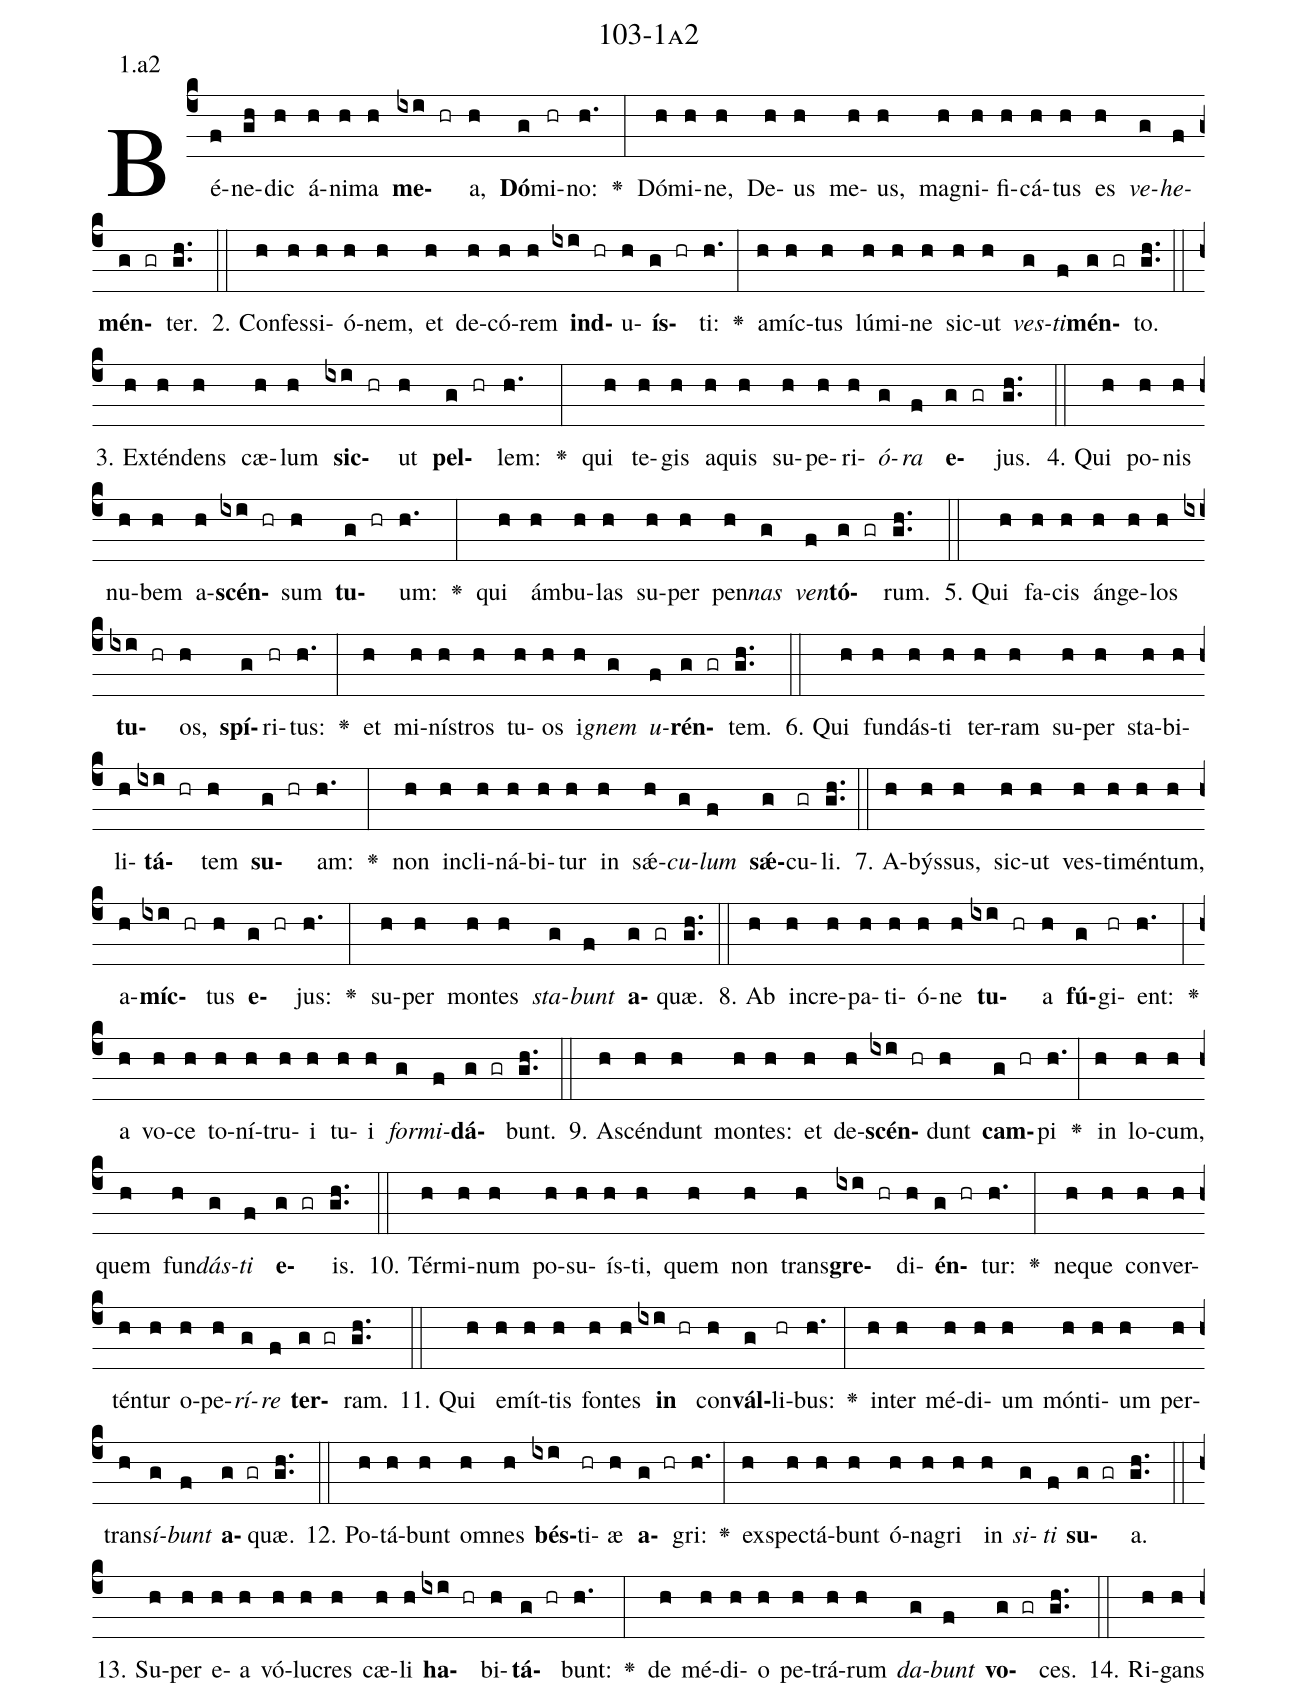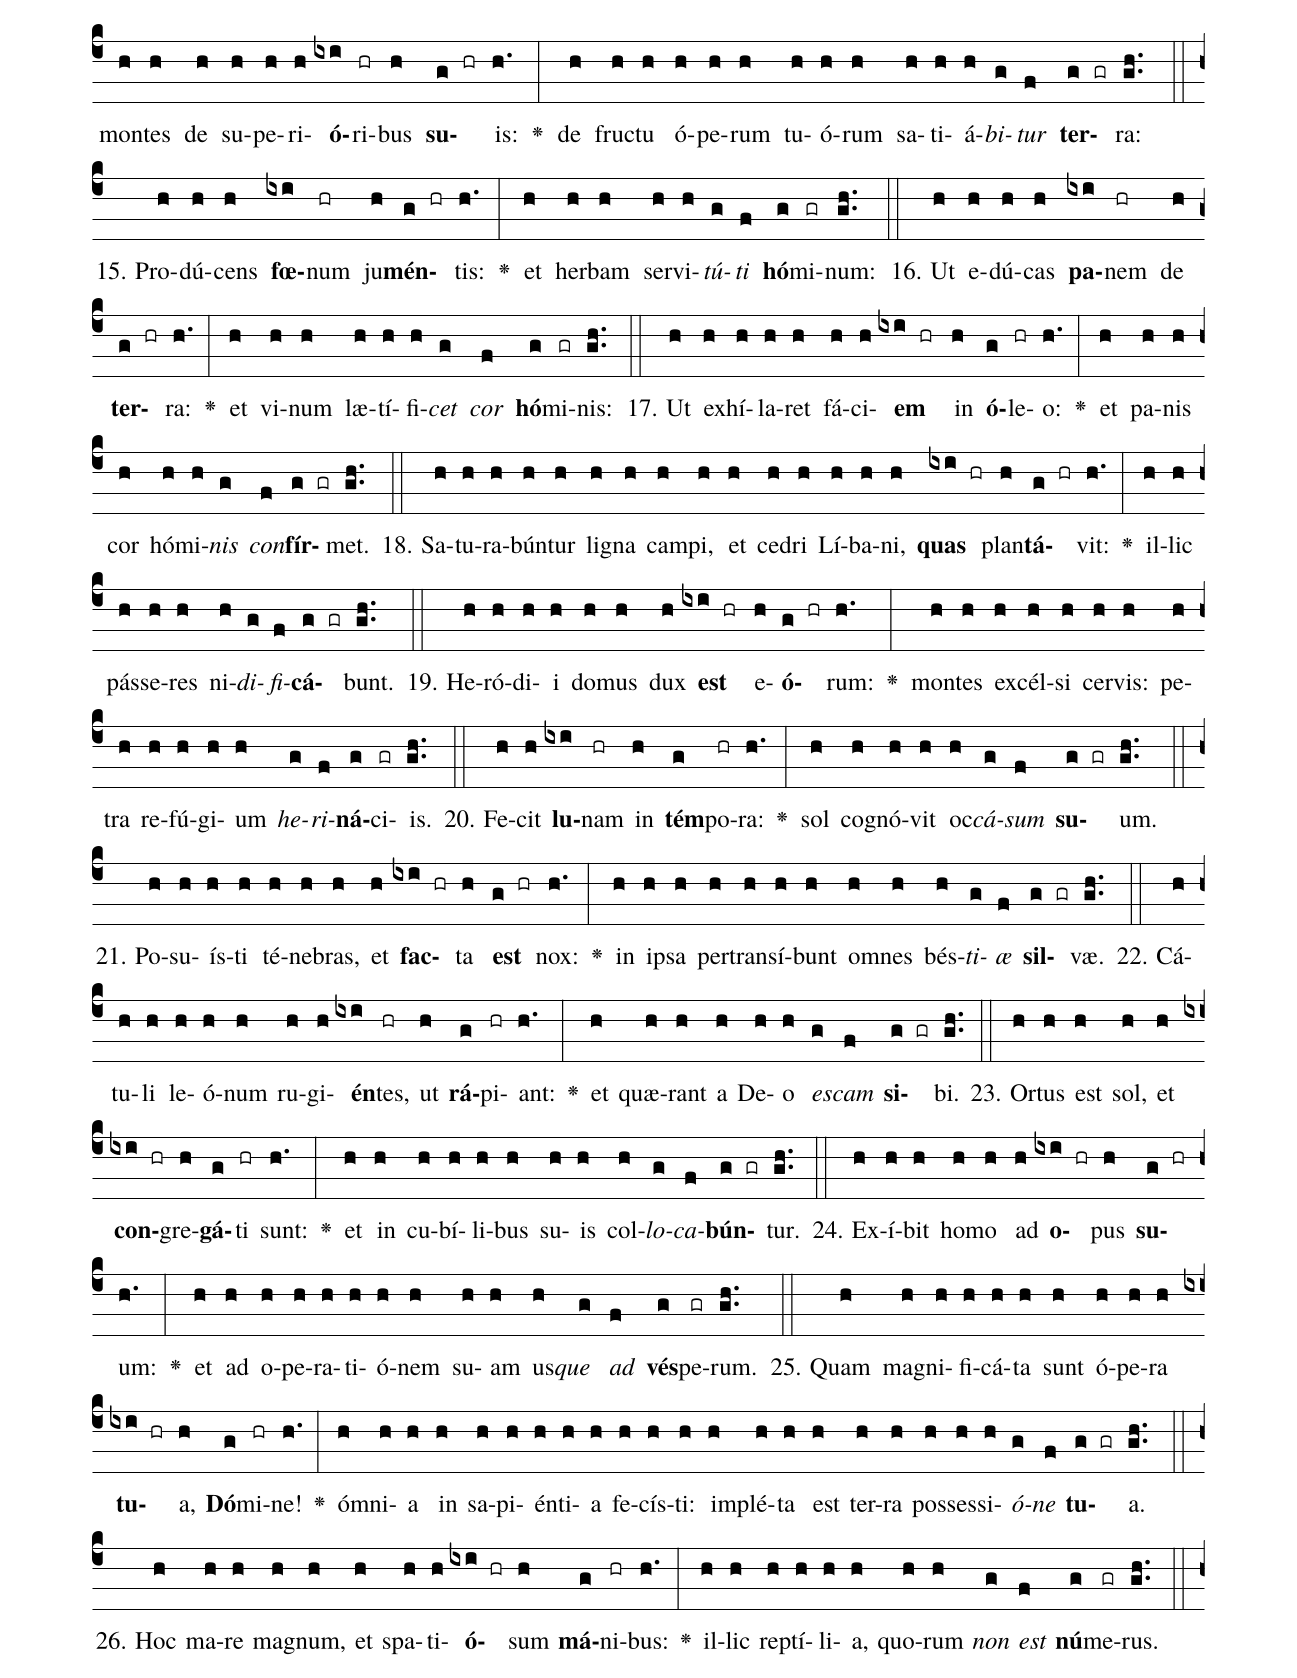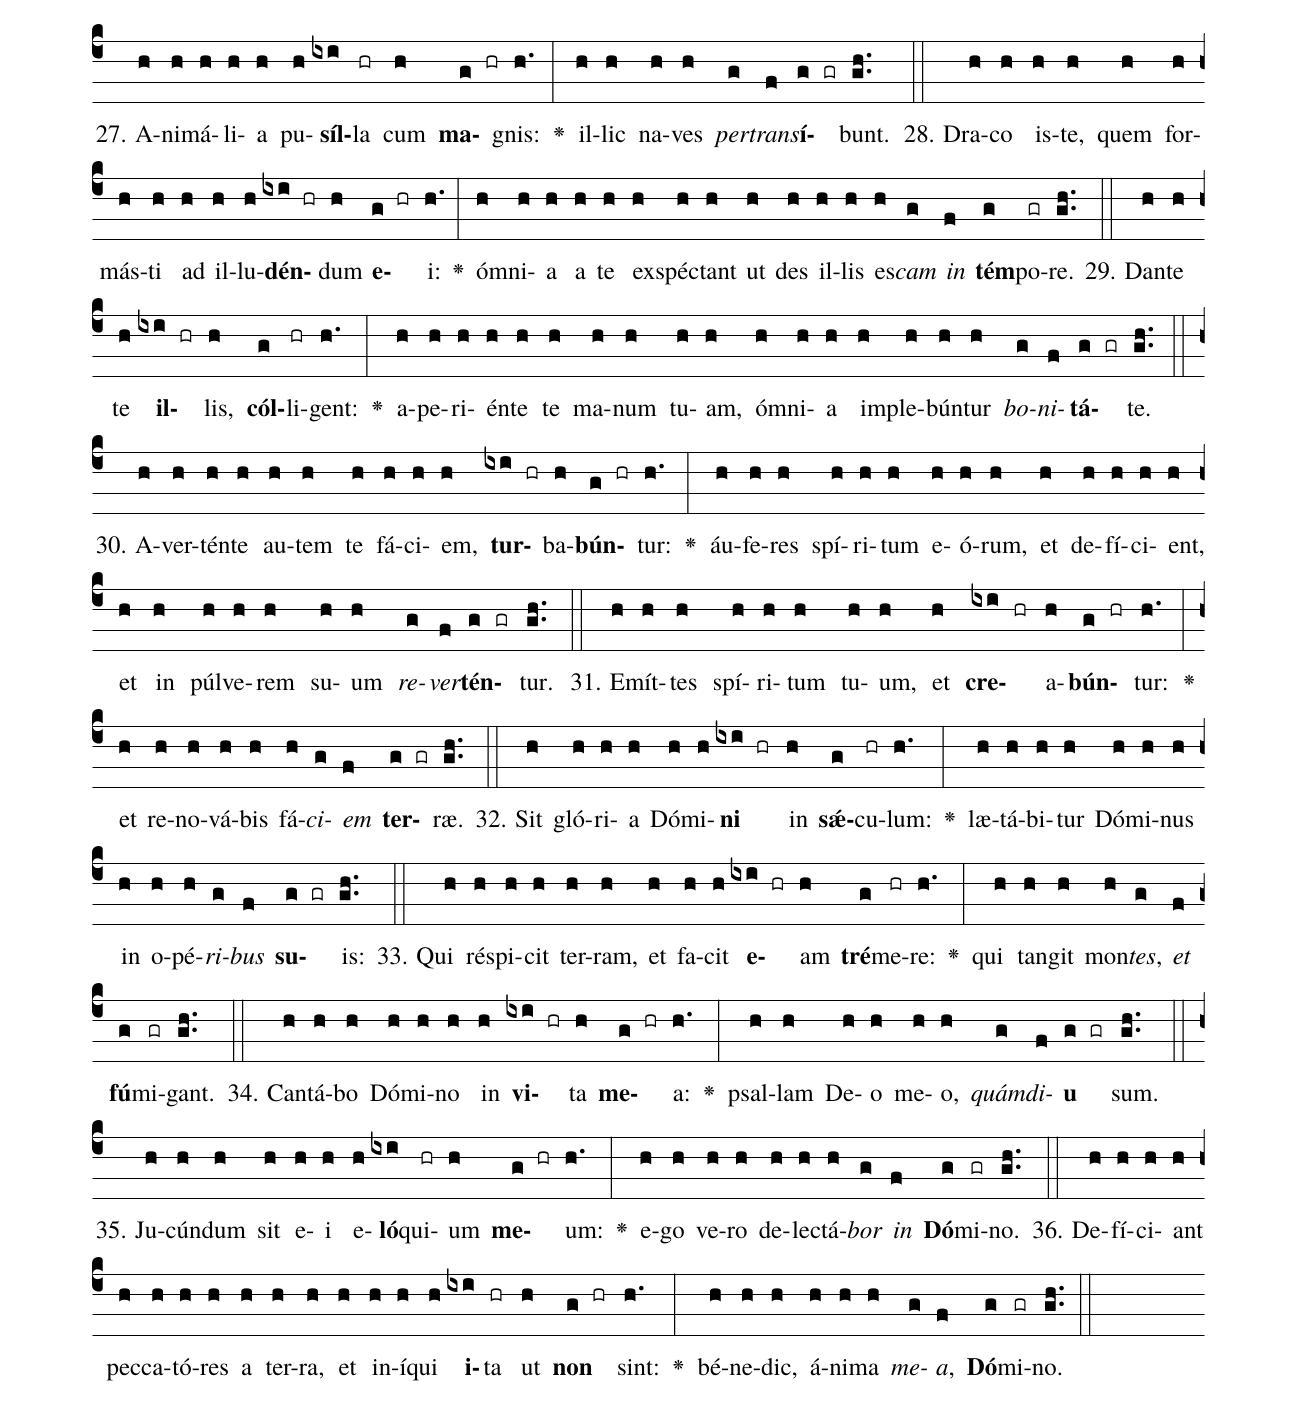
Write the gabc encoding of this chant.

name: 103-1a2;
annotation: 1.a2;
%%
(c4)Bé(f)ne(gh)dic(h) á(h)ni(h)ma(h) <b>me</b>(ixi hr)a,(h) <b>Dó</b>(g)mi(hr)no:(h.) <v>\greheightstar</v>(:) Dó(h)mi(h)ne,(h) De(h)us(h) me(h)us,(h) ma(h)gni(h)fi(h)cá(h)tus(h) es(h) <i>ve</i>(g)<i>he</i>(f)<b>mén</b>(g gr)ter.(gh..) (::)
2. Con(h)fes(h)si(h)ó(h)nem,(h) et(h) de(h)có(h)rem(h) <b>ind</b>(ixi hr)u(h)<b>ís</b>(g hr)ti:(h.) <v>\greheightstar</v>(:) a(h)míc(h)tus(h) lú(h)mi(h)ne(h) sic(h)ut(h) <i>ves</i>(g)<i>ti</i>(f)<b>mén</b>(g gr)to.(gh..) (::)
3. Ex(h)tén(h)dens(h) cæ(h)lum(h) <b>sic</b>(ixi hr)ut(h) <b>pel</b>(g hr)lem:(h.) <v>\greheightstar</v>(:) qui(h) te(h)gis(h) a(h)quis(h) su(h)pe(h)ri(h)<i>ó</i>(g)<i>ra</i>(f) <b>e</b>(g gr)jus.(gh..) (::)
4. Qui(h) po(h)nis(h) nu(h)bem(h) a(h)<b>scén</b>(ixi hr)sum(h) <b>tu</b>(g hr)um:(h.) <v>\greheightstar</v>(:) qui(h) ám(h)bu(h)las(h) su(h)per(h) pen(h)<i>nas</i>(g) <i>ven</i>(f)<b>tó</b>(g gr)rum.(gh..) (::)
5. Qui(h) fa(h)cis(h) án(h)ge(h)los(h) <b>tu</b>(ixi hr)os,(h) <b>spí</b>(g)ri(hr)tus:(h.) <v>\greheightstar</v>(:) et(h) mi(h)nís(h)tros(h) tu(h)os(h) i(h)<i>gnem</i>(g) <i>u</i>(f)<b>rén</b>(g gr)tem.(gh..) (::)
6. Qui(h) fun(h)dás(h)ti(h) ter(h)ram(h) su(h)per(h) sta(h)bi(h)li(h)<b>tá</b>(ixi hr)tem(h) <b>su</b>(g hr)am:(h.) <v>\greheightstar</v>(:) non(h) in(h)cli(h)ná(h)bi(h)tur(h) in(h) sǽ(h)<i>cu</i>(g)<i>lum</i>(f) <b>sǽ</b>(g)cu(gr)li.(gh..) (::)
7. A(h)býs(h)sus,(h) sic(h)ut(h) ves(h)ti(h)mén(h)tum,(h) a(h)<b>míc</b>(ixi hr)tus(h) <b>e</b>(g hr)jus:(h.) <v>\greheightstar</v>(:) su(h)per(h) mon(h)tes(h) <i>sta</i>(g)<i>bunt</i>(f) <b>a</b>(g gr)quæ.(gh..) (::)
8. Ab(h) in(h)cre(h)pa(h)ti(h)ó(h)ne(h) <b>tu</b>(ixi hr)a(h) <b>fú</b>(g)gi(hr)ent:(h.) <v>\greheightstar</v>(:) a(h) vo(h)ce(h) to(h)ní(h)tru(h)i(h) tu(h)i(h) <i>for</i>(g)<i>mi</i>(f)<b>dá</b>(g gr)bunt.(gh..) (::)
9. A(h)scén(h)dunt(h) mon(h)tes:(h) et(h) de(h)<b>scén</b>(ixi hr)dunt(h) <b>cam</b>(g hr)pi(h.) <v>\greheightstar</v>(:) in(h) lo(h)cum,(h) quem(h) fun(h)<i>dás</i>(g)<i>ti</i>(f) <b>e</b>(g gr)is.(gh..) (::)
10. Tér(h)mi(h)num(h) po(h)su(h)ís(h)ti,(h) quem(h) non(h) trans(h)<b>gre</b>(ixi hr)di(h)<b>én</b>(g hr)tur:(h.) <v>\greheightstar</v>(:) ne(h)que(h) con(h)ver(h)tén(h)tur(h) o(h)pe(h)<i>rí</i>(g)<i>re</i>(f) <b>ter</b>(g gr)ram.(gh..) (::)
11. Qui(h) e(h)mít(h)tis(h) fon(h)tes(h) <b>in</b>(ixi hr) con(h)<b>vál</b>(g)li(hr)bus:(h.) <v>\greheightstar</v>(:) in(h)ter(h) mé(h)di(h)um(h) món(h)ti(h)um(h) per(h)trans(h)<i>í</i>(g)<i>bunt</i>(f) <b>a</b>(g gr)quæ.(gh..) (::)
12. Po(h)tá(h)bunt(h) om(h)nes(h) <b>bés</b>(ixi)ti(hr)æ(h) <b>a</b>(g hr)gri:(h.) <v>\greheightstar</v>(:) ex(h)spec(h)tá(h)bunt(h) ó(h)na(h)gri(h) in(h) <i>si</i>(g)<i>ti</i>(f) <b>su</b>(g gr)a.(gh..) (::)
13. Su(h)per(h) e(h)a(h) vó(h)lu(h)cres(h) cæ(h)li(h) <b>ha</b>(ixi hr)bi(h)<b>tá</b>(g hr)bunt:(h.) <v>\greheightstar</v>(:) de(h) mé(h)di(h)o(h) pe(h)trá(h)rum(h) <i>da</i>(g)<i>bunt</i>(f) <b>vo</b>(g gr)ces.(gh..) (::)
14. Ri(h)gans(h) mon(h)tes(h) de(h) su(h)pe(h)ri(h)<b>ó</b>(ixi)ri(hr)bus(h) <b>su</b>(g hr)is:(h.) <v>\greheightstar</v>(:) de(h) fruc(h)tu(h) ó(h)pe(h)rum(h) tu(h)ó(h)rum(h) sa(h)ti(h)á(h)<i>bi</i>(g)<i>tur</i>(f) <b>ter</b>(g gr)ra:(gh..) (::)
15. Pro(h)dú(h)cens(h) <b>fœ</b>(ixi)num(hr) ju(h)<b>mén</b>(g hr)tis:(h.) <v>\greheightstar</v>(:) et(h) her(h)bam(h) ser(h)vi(h)<i>tú</i>(g)<i>ti</i>(f) <b>hó</b>(g)mi(gr)num:(gh..) (::)
16. Ut(h) e(h)dú(h)cas(h) <b>pa</b>(ixi)nem(hr) de(h) <b>ter</b>(g hr)ra:(h.) <v>\greheightstar</v>(:) et(h) vi(h)num(h) læ(h)tí(h)fi(h)<i>cet</i>(g) <i>cor</i>(f) <b>hó</b>(g)mi(gr)nis:(gh..) (::)
17. Ut(h) ex(h)hí(h)la(h)ret(h) fá(h)ci(h)<b>em</b>(ixi hr) in(h) <b>ó</b>(g)le(hr)o:(h.) <v>\greheightstar</v>(:) et(h) pa(h)nis(h) cor(h) hó(h)mi(h)<i>nis</i>(g) <i>con</i>(f)<b>fír</b>(g gr)met.(gh..) (::)
18. Sa(h)tu(h)ra(h)bún(h)tur(h) li(h)gna(h) cam(h)pi,(h) et(h) ce(h)dri(h) Lí(h)ba(h)ni,(h) <b>quas</b>(ixi hr) plan(h)<b>tá</b>(g hr)vit:(h.) <v>\greheightstar</v>(:) il(h)lic(h) pás(h)se(h)res(h) ni(h)<i>di</i>(g)<i>fi</i>(f)<b>cá</b>(g gr)bunt.(gh..) (::)
19. He(h)ró(h)di(h)i(h) do(h)mus(h) dux(h) <b>est</b>(ixi hr) e(h)<b>ó</b>(g hr)rum:(h.) <v>\greheightstar</v>(:) mon(h)tes(h) ex(h)cél(h)si(h) cer(h)vis:(h) pe(h)tra(h) re(h)fú(h)gi(h)um(h) <i>he</i>(g)<i>ri</i>(f)<b>ná</b>(g)ci(gr)is.(gh..) (::)
20. Fe(h)cit(h) <b>lu</b>(ixi)nam(hr) in(h) <b>tém</b>(g)po(hr)ra:(h.) <v>\greheightstar</v>(:) sol(h) co(h)gnó(h)vit(h) oc(h)<i>cá</i>(g)<i>sum</i>(f) <b>su</b>(g gr)um.(gh..) (::)
21. Po(h)su(h)ís(h)ti(h) té(h)ne(h)bras,(h) et(h) <b>fac</b>(ixi hr)ta(h) <b>est</b>(g hr) nox:(h.) <v>\greheightstar</v>(:) in(h) ip(h)sa(h) per(h)trans(h)í(h)bunt(h) om(h)nes(h) bés(h)<i>ti</i>(g)<i>æ</i>(f) <b>sil</b>(g gr)væ.(gh..) (::)
22. Cá(h)tu(h)li(h) le(h)ó(h)num(h) ru(h)gi(h)<b>én</b>(ixi)tes,(hr) ut(h) <b>rá</b>(g)pi(hr)ant:(h.) <v>\greheightstar</v>(:) et(h) quæ(h)rant(h) a(h) De(h)o(h) <i>es</i>(g)<i>cam</i>(f) <b>si</b>(g gr)bi.(gh..) (::)
23. Or(h)tus(h) est(h) sol,(h) et(h) <b>con</b>(ixi hr)gre(h)<b>gá</b>(g)ti(hr) sunt:(h.) <v>\greheightstar</v>(:) et(h) in(h) cu(h)bí(h)li(h)bus(h) su(h)is(h) col(h)<i>lo</i>(g)<i>ca</i>(f)<b>bún</b>(g gr)tur.(gh..) (::)
24. Ex(h)í(h)bit(h) ho(h)mo(h) ad(h) <b>o</b>(ixi hr)pus(h) <b>su</b>(g hr)um:(h.) <v>\greheightstar</v>(:) et(h) ad(h) o(h)pe(h)ra(h)ti(h)ó(h)nem(h) su(h)am(h) us(h)<i>que</i>(g) <i>ad</i>(f) <b>vés</b>(g)pe(gr)rum.(gh..) (::)
25. Quam(h) ma(h)gni(h)fi(h)cá(h)ta(h) sunt(h) ó(h)pe(h)ra(h) <b>tu</b>(ixi hr)a,(h) <b>Dó</b>(g)mi(hr)ne!(h.) <v>\greheightstar</v>(:) óm(h)ni(h)a(h) in(h) sa(h)pi(h)én(h)ti(h)a(h) fe(h)cís(h)ti:(h) im(h)plé(h)ta(h) est(h) ter(h)ra(h) pos(h)ses(h)si(h)<i>ó</i>(g)<i>ne</i>(f) <b>tu</b>(g gr)a.(gh..) (::)
26. Hoc(h) ma(h)re(h) ma(h)gnum,(h) et(h) spa(h)ti(h)<b>ó</b>(ixi hr)sum(h) <b>má</b>(g)ni(hr)bus:(h.) <v>\greheightstar</v>(:) il(h)lic(h) rep(h)tí(h)li(h)a,(h) quo(h)rum(h) <i>non</i>(g) <i>est</i>(f) <b>nú</b>(g)me(gr)rus.(gh..) (::)
27. A(h)ni(h)má(h)li(h)a(h) pu(h)<b>síl</b>(ixi)la(hr) cum(h) <b>ma</b>(g hr)gnis:(h.) <v>\greheightstar</v>(:) il(h)lic(h) na(h)ves(h) <i>per</i>(g)<i>trans</i>(f)<b>í</b>(g gr)bunt.(gh..) (::)
28. Dra(h)co(h) is(h)te,(h) quem(h) for(h)más(h)ti(h) ad(h) il(h)lu(h)<b>dén</b>(ixi hr)dum(h) <b>e</b>(g hr)i:(h.) <v>\greheightstar</v>(:) óm(h)ni(h)a(h) a(h) te(h) ex(h)spéc(h)tant(h) ut(h) des(h) il(h)lis(h) es(h)<i>cam</i>(g) <i>in</i>(f) <b>tém</b>(g)po(gr)re.(gh..) (::)
29. Dan(h)te(h) te(h) <b>il</b>(ixi hr)lis,(h) <b>cól</b>(g)li(hr)gent:(h.) <v>\greheightstar</v>(:) a(h)pe(h)ri(h)én(h)te(h) te(h) ma(h)num(h) tu(h)am,(h) óm(h)ni(h)a(h) im(h)ple(h)bún(h)tur(h) <i>bo</i>(g)<i>ni</i>(f)<b>tá</b>(g gr)te.(gh..) (::)
30. A(h)ver(h)tén(h)te(h) au(h)tem(h) te(h) fá(h)ci(h)em,(h) <b>tur</b>(ixi hr)ba(h)<b>bún</b>(g hr)tur:(h.) <v>\greheightstar</v>(:) áu(h)fe(h)res(h) spí(h)ri(h)tum(h) e(h)ó(h)rum,(h) et(h) de(h)fí(h)ci(h)ent,(h) et(h) in(h) púl(h)ve(h)rem(h) su(h)um(h) <i>re</i>(g)<i>ver</i>(f)<b>tén</b>(g gr)tur.(gh..) (::)
31. E(h)mít(h)tes(h) spí(h)ri(h)tum(h) tu(h)um,(h) et(h) <b>cre</b>(ixi hr)a(h)<b>bún</b>(g hr)tur:(h.) <v>\greheightstar</v>(:) et(h) re(h)no(h)vá(h)bis(h) fá(h)<i>ci</i>(g)<i>em</i>(f) <b>ter</b>(g gr)ræ.(gh..) (::)
32. Sit(h) gló(h)ri(h)a(h) Dó(h)mi(h)<b>ni</b>(ixi hr) in(h) <b>sǽ</b>(g)cu(hr)lum:(h.) <v>\greheightstar</v>(:) læ(h)tá(h)bi(h)tur(h) Dó(h)mi(h)nus(h) in(h) o(h)pé(h)<i>ri</i>(g)<i>bus</i>(f) <b>su</b>(g gr)is:(gh..) (::)
33. Qui(h) ré(h)spi(h)cit(h) ter(h)ram,(h) et(h) fa(h)cit(h) <b>e</b>(ixi hr)am(h) <b>tré</b>(g)me(hr)re:(h.) <v>\greheightstar</v>(:) qui(h) tan(h)git(h) mon(h)<i>tes</i>,(g) <i>et</i>(f) <b>fú</b>(g)mi(gr)gant.(gh..) (::)
34. Can(h)tá(h)bo(h) Dó(h)mi(h)no(h) in(h) <b>vi</b>(ixi hr)ta(h) <b>me</b>(g hr)a:(h.) <v>\greheightstar</v>(:) psal(h)lam(h) De(h)o(h) me(h)o,(h) <i>quám</i>(g)<i>di</i>(f)<b>u</b>(g gr) sum.(gh..) (::)
35. Ju(h)cún(h)dum(h) sit(h) e(h)i(h) e(h)<b>ló</b>(ixi)qui(hr)um(h) <b>me</b>(g hr)um:(h.) <v>\greheightstar</v>(:) e(h)go(h) ve(h)ro(h) de(h)lec(h)tá(h)<i>bor</i>(g) <i>in</i>(f) <b>Dó</b>(g)mi(gr)no.(gh..) (::)
36. De(h)fí(h)ci(h)ant(h) pec(h)ca(h)tó(h)res(h) a(h) ter(h)ra,(h) et(h) in(h)í(h)qui(h) <b>i</b>(ixi)ta(hr) ut(h) <b>non</b>(g hr) sint:(h.) <v>\greheightstar</v>(:) bé(h)ne(h)dic,(h) á(h)ni(h)ma(h) <i>me</i>(g)<i>a</i>,(f) <b>Dó</b>(g)mi(gr)no.(gh..) (::)
